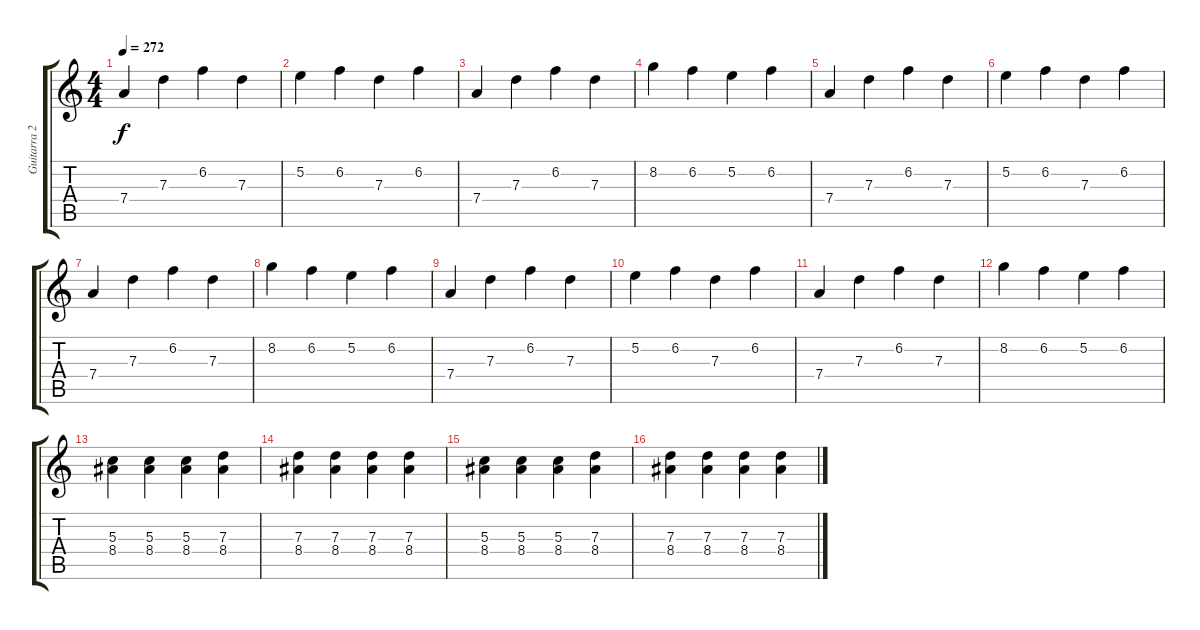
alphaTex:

\track ("Guitarra 2 (Solo)" "Guitarra 2") {instrument acousticguitarnylon}
\staff {score tabs}
\tuning (E4 B3 G3 D3 A2 E2) {hide}
\ts (4 4)
\tempo 272
\clef g2
\ks c
7.4.4{dy f instrument electricguitarmuted} 7.3.4 6.2.4 7.3.4 |
5.2.4 6.2.4 7.3.4 6.2.4 |
7.4.4 7.3.4 6.2.4 7.3.4 |
8.2.4 6.2.4 5.2.4 6.2.4 |
7.4.4 7.3.4 6.2.4 7.3.4 |
5.2.4 6.2.4 7.3.4 6.2.4 |
7.4.4 7.3.4 6.2.4 7.3.4 |
8.2.4 6.2.4 5.2.4 6.2.4 |
7.4.4 7.3.4 6.2.4 7.3.4 |
5.2.4 6.2.4 7.3.4 6.2.4 |
7.4.4 7.3.4 6.2.4 7.3.4 |
8.2.4 6.2.4 5.2.4 6.2.4 |
(5.3 8.4).4 (5.3 8.4).4 (5.3 8.4).4 (7.3 8.4).4 |
(7.3 8.4).4 (7.3 8.4).4 (7.3 8.4).4 (7.3 8.4).4 |
(5.3 8.4).4 (5.3 8.4).4 (5.3 8.4).4 (7.3 8.4).4 |
(7.3 8.4).4 (7.3 8.4).4 (7.3 8.4).4 (7.3 8.4).4
